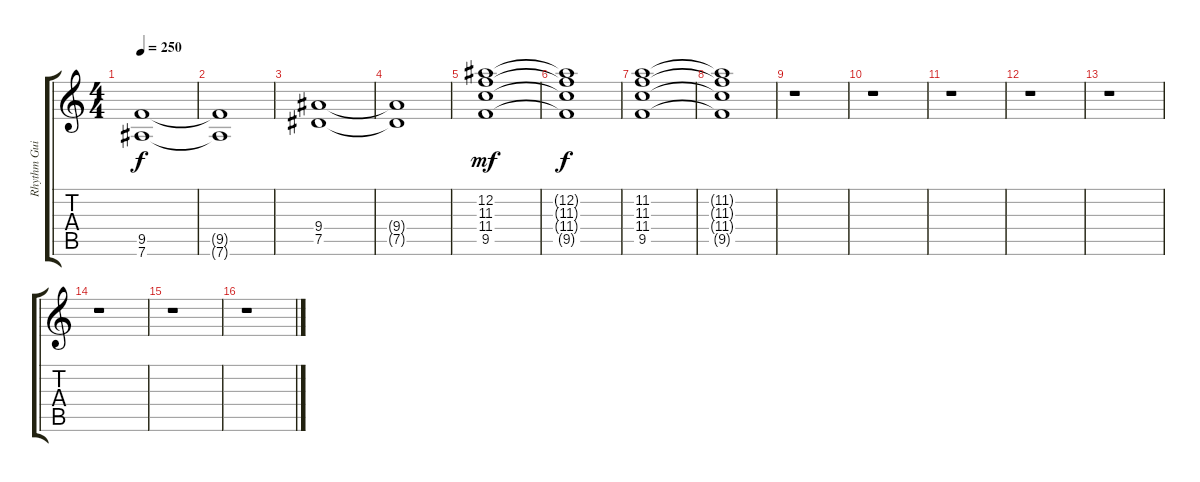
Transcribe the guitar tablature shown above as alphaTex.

\track ("Rhythm Guitar" "Rhythm Gui") {instrument overdrivenguitar}
\staff {score tabs}
\tuning (Eb4 Bb3 Gb3 Db3 Ab2 Eb2) {hide}
\ts (4 4)
\tempo 250
\clef g2
\ks c
(9.5 7.6).1{dy f} |
(9.5{t} 7.6{t}).1 |
(9.4 7.5).1 |
(9.4{t} 7.5{t}).1 |
(12.2 11.3 11.4 9.5).1{dy mf} |
(12.2{t} 11.3{t} 11.4{t} 9.5{t}).1{dy f} |
(11.2 11.3 11.4 9.5).1 |
(11.2{t} 11.3{t} 11.4{t} 9.5{t}).1 |
r.1 |
r.1 |
r.1 |
r.1 |
r.1 |
r.1 |
r.1 |
r.1
